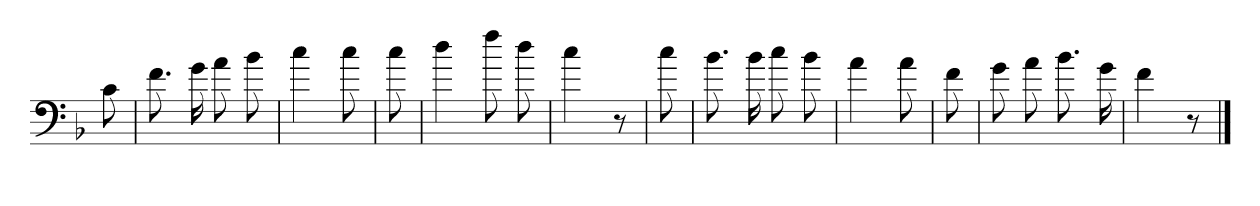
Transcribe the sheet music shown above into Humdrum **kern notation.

**kern
*part1
*staff1
*clefF4
*k[b-]
*F:
=
8c
=1
8.f
16g
8a
8b-
=2
4cc
8cc
=3
8cc
=4
4dd
8ff
8dd
=5
4cc
8r
=6
8cc
=7
8.b-
16b-
8cc
8b-
=8
4a
8a
=9
8f
=10
8g
8a
8.b-
16g
=11
4f
8r
==
*-
